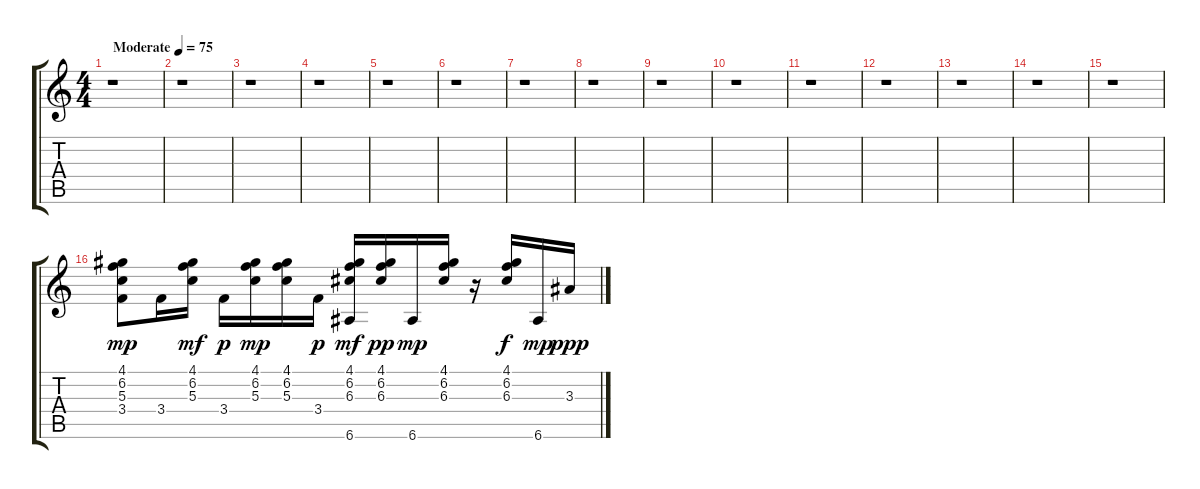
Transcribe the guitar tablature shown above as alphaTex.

\track "" {instrument acousticguitarsteel}
\staff {score tabs}
\tuning (E4 B3 G3 D3 A2 E2) {hide}
\ts (4 4)
\tempo (75 "Moderate")
\clef g2
\ks c
r.1{dy mp instrument acousticguitarsteel} |
r.1 |
r.1 |
r.1 |
r.1 |
r.1 |
r.1 |
r.1 |
r.1 |
r.1 |
r.1 |
r.1 |
r.1 |
r.1 |
r.1 |
(4.1 6.2 5.3 3.4).8 3.4.16 (4.1 6.2 5.3).16{dy mf} 3.4.16{dy p} (4.1 6.2 5.3).16{dy mp} (4.1 6.2 5.3).16 3.4.16{dy p} (4.1 6.2 6.3 6.6).16{dy mf} (4.1 6.2 6.3).16{dy pp} 6.6.16{dy mp} (4.1 6.2 6.3).16 r.16 (4.1 6.2 6.3).16{dy f} 6.6.16{dy mp} 3.3.16{dy ppp}
